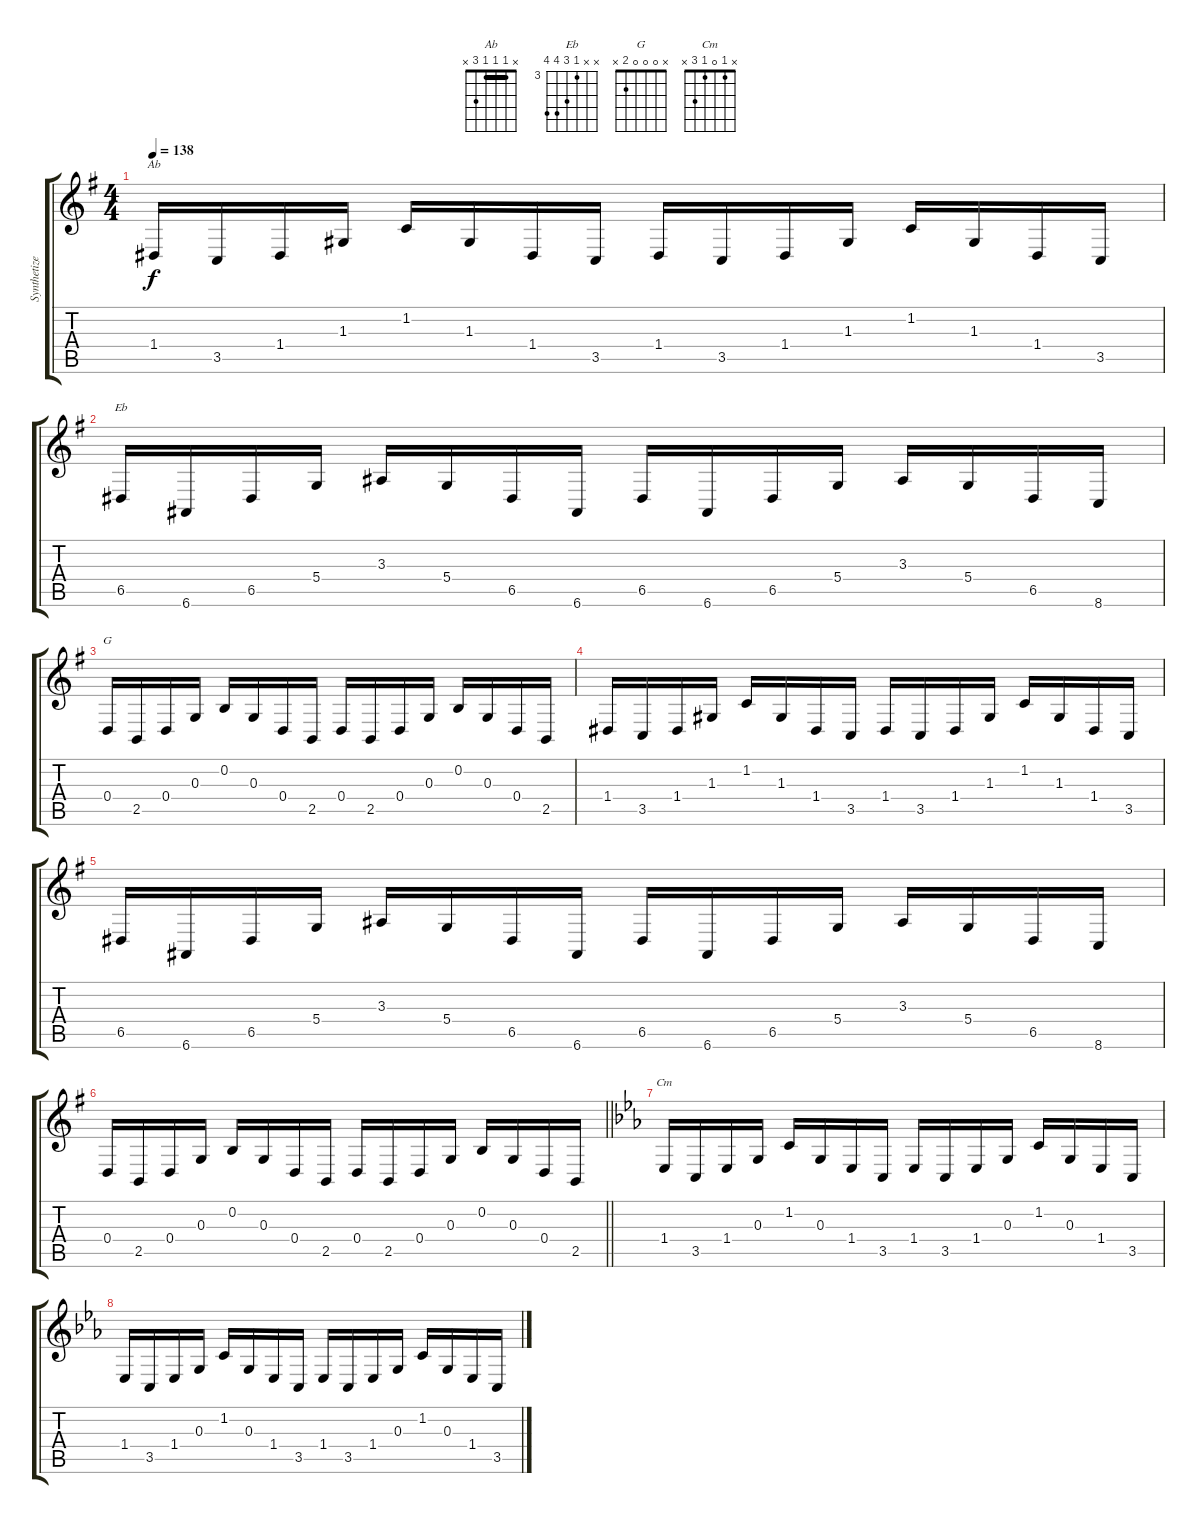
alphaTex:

\track ("Synthetizer 1" "Synthetize") {instrument lead2sawtooth}
\staff {score tabs}
\tuning (E4 B3 G3 D3 A2 E2) {hide}
\chord ("Ab" x 1 1 1 3 x) {barre 1}
\chord ("Eb" x x 3 5 6 6) {firstfret 3}
\chord ("G" x 0 0 0 2 x)
\chord ("Cm" x 1 0 1 3 x)
\ts (4 4)
\tempo 138
\clef g2
\ks g
1.4.16{ch "Ab" dy f} 3.5.16 1.4.16 1.3.16 1.2.16 1.3.16 1.4.16 3.5.16 1.4.16 3.5.16 1.4.16 1.3.16 1.2.16 1.3.16 1.4.16 3.5.16 |
6.5.16{ch "Eb"} 6.6.16 6.5.16 5.4.16 3.3.16 5.4.16 6.5.16 6.6.16 6.5.16 6.6.16 6.5.16 5.4.16 3.3.16 5.4.16 6.5.16 8.6.16 |
0.4.16{ch "G"} 2.5.16 0.4.16 0.3.16 0.2.16 0.3.16 0.4.16 2.5.16 0.4.16 2.5.16 0.4.16 0.3.16 0.2.16 0.3.16 0.4.16 2.5.16 |
1.4.16 3.5.16 1.4.16 1.3.16 1.2.16 1.3.16 1.4.16 3.5.16 1.4.16 3.5.16 1.4.16 1.3.16 1.2.16 1.3.16 1.4.16 3.5.16 |
6.5.16 6.6.16 6.5.16 5.4.16 3.3.16 5.4.16 6.5.16 6.6.16 6.5.16 6.6.16 6.5.16 5.4.16 3.3.16 5.4.16 6.5.16 8.6.16 |
\barLineRight lightlight
0.4.16 2.5.16 0.4.16 0.3.16 0.2.16 0.3.16 0.4.16 2.5.16 0.4.16 2.5.16 0.4.16 0.3.16 0.2.16 0.3.16 0.4.16 2.5.16 |
\section ("" "")
\ks eb
1.4.16{ch "Cm"} 3.5.16 1.4.16 0.3.16 1.2.16 0.3.16 1.4.16 3.5.16 1.4.16 3.5.16 1.4.16 0.3.16 1.2.16 0.3.16 1.4.16 3.5.16 |
1.4.16 3.5.16 1.4.16 0.3.16 1.2.16 0.3.16 1.4.16 3.5.16 1.4.16 3.5.16 1.4.16 0.3.16 1.2.16 0.3.16 1.4.16 3.5.16
